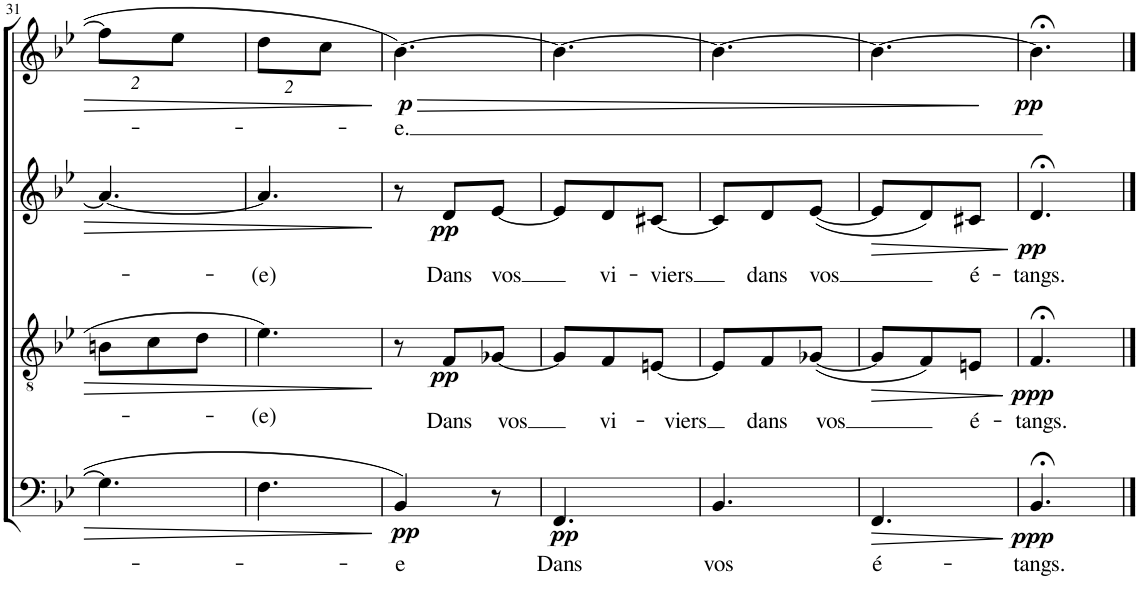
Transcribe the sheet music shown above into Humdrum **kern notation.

**kern	**text	**dynam	**kern	**text	**dynam	**kern	**text	**dynam	**kern	**text	**dynam
*part4	*part4	*part4	*part3	*part3	*part3	*part2	*part2	*part2	*part1	*part1	*part1
*staff4	*staff4	*staff4	*staff3	*staff3	*staff3	*staff2	*staff2	*staff2	*staff1	*staff1	*staff1
*I"Bass	*	*	*I"Tenor	*	*	*I"Alto	*	*	*I"Soprano	*	*
!!LO:PB:g=z
*clefF4	*	*	*clefGv2	*	*	*clefG2	*	*	*clefG2	*	*
*k[b-e-]	*	*	*k[b-e-]	*	*	*k[b-e-]	*	*	*k[b-e-]	*	*
*M3/8	*	*	*M3/8	*	*	*M3/8	*	*	*M3/8	*	*
*	*	*	*	*	*	*	*	*	*Xbrackettup	*	*
=31	=31	=31	=31	=31	=31	=31	=31	=31	=31	=31	=31
4.G-\]	.	.	8Bn\L	.	.	4.a/_	.	.	16%3ff\L]	.	.
.	.	.	8c\	.	.	.	.	.	.	.	.
.	.	.	.	.	.	.	.	.	16%3ee-\J	.	.
.	.	.	8d\J	.	.	.	.	.	.	.	.
=32	=32	=32	=32	=32	=32	=32	=32	=32	=32	=32	=32
!	!	!	!	!LO:LY:b	!	!	!LO:LY:b	!	!	!	!
4.F\	.	.	4.e-\	-(e)	.	4.a/]	-(e)	.	16%3dd\L	.	.
.	.	.	.	.	.	.	.	.	16%3cc\J	.	.
=33	=33	=33	=33	=33	=33	=33	=33	=33	=33	=33	=33
!	!LO:LY:b	!LO:DY:b	!	!	!	!	!	!	!	!LO:LY:b	!LO:HP:b
!	!	!	!	!	!	!	!	!	!	!	!LO:DY:n=1:b
4BB-/	-e	pp	8r	.	.	8r	.	.	[4.b-\	-e.	> p
!	!	!	!	!LO:LY:b	!LO:DY:b	!	!LO:LY:b	!LO:DY:b	!	!	!
.	.	.	8F/L	Dans	pp	8d/L	Dans	pp	.	.	.
!	!	!	!	!LO:LY:b	!	!	!LO:LY:b	!	!	!	!
8r	.	.	[8G-X/J	vos	.	[8e-/J	vos	.	.	.	.
=34	=34	=34	=34	=34	=34	=34	=34	=34	=34	=34	=34
!	!LO:LY:b	!LO:DY:b	!	!	!	!	!	!	!	!	!
4.FF/	Dans	pp	8G-/L]	.	.	8e-/L]	.	.	4.b-\_	.	.
!	!	!	!	!LO:LY:b	!	!	!LO:LY:b	!	!	!	!
.	.	.	8F/	vi-	.	8d/	vi-	.	.	.	.
!	!	!	!	!LO:LY:b	!	!	!LO:LY:b	!	!	!	!
.	.	.	[8En/J	-viers	.	[8c#X/J	-viers	.	.	.	.
=35	=35	=35	=35	=35	=35	=35	=35	=35	=35	=35	=35
!	!LO:LY:b	!	!	!	!	!	!	!	!	!	!
4.BB-/	vos	.	8E/L]	.	.	8c#/L]	.	.	4.b-\_	.	.
!	!	!	!	!LO:LY:b	!	!	!LO:LY:b	!	!	!	!
.	.	.	8F/	dans	.	8d/	dans	.	.	.	.
!	!	!	!	!LO:LY:b	!	!	!LO:LY:b	!	!	!	!
.	.	.	([8G-X/J	vos	.	([8e-/J	vos	.	.	.	.
=36	=36	=36	=36	=36	=36	=36	=36	=36	=36	=36	=36
!	!LO:LY:b	!LO:HP:b	!	!	!LO:HP:b	!	!	!LO:HP:b	!	!	!
4.FF/	é-	>	8G-/L]	.	>	8e-/L]	.	>	4.b-\_	.	.
.	.	.	8F/)	.	.	8d/)	.	.	.	.	.
!	!	!	!	!LO:LY:b	!	!	!LO:LY:b	!	!	!	!
.	.	.	8En/J	é-	.	8c#X/J	é-	.	.	.	.
.	.	]	.	.	]	.	.	]	.	.	]
=37	=37	=37	=37	=37	=37	=37	=37	=37	=37	=37	=37
!	!LO:LY:b	!LO:DY:b	!	!LO:LY:b	!LO:DY:b	!	!LO:LY:b	!LO:DY:b	!	!	!LO:DY:b
4.BB-;</	-tangs.	ppp	4.F;</	-tangs.	ppp	4.d;</	-tangs.	pp	4.b-;<\]	.	pp
==	==	==	==	==	==	==	==	==	==	==	==
*-	*-	*-	*-	*-	*-	*-	*-	*-	*-	*-	*-
